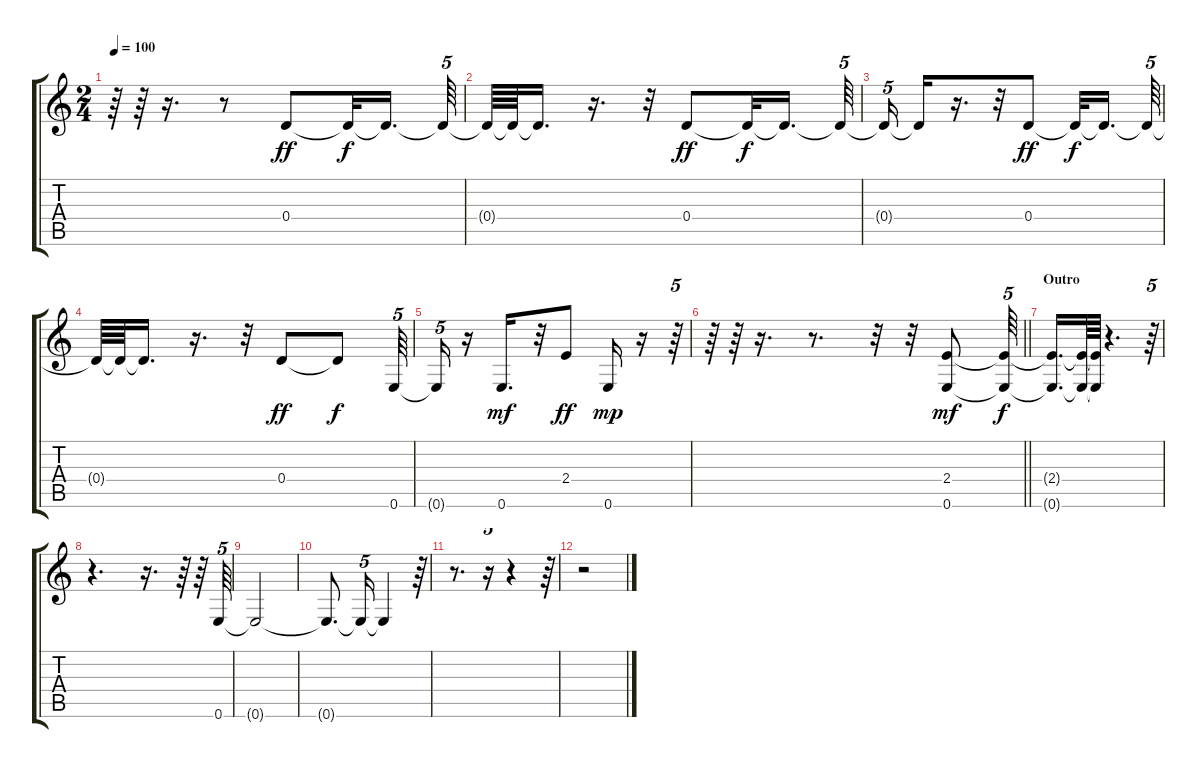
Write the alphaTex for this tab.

\track "" {instrument electricbasspick}
\staff {score tabs}
\tuning (E4 B3 G3 D3 A2 E2) {hide}
\ts (2 4)
\tempo 100
\clef g2
\ks c
r.64{dy mf} r.64 r.16{d} r.8 0.4.8{dy ff} 0.4{t}.32{dy f} 0.4{t}.16{d} 0.4{t}.64{tu (5 4)} |
0.4{t}.64 0.4{t}.64 0.4{t}.16{d} r.16{d} r.32 0.4.8{dy ff} 0.4{t}.32{dy f} 0.4{t}.16{d} 0.4{t}.64{tu (5 4)} |
0.4{t}.16{tu (5 4)} 0.4{t}.16 r.16{d} r.32 0.4.8{dy ff} 0.4{t}.32{dy f} 0.4{t}.16{d beam splitsecondary} 0.4{t}.64{tu (5 4)} |
0.4{t}.64 0.4{t}.64 0.4{t}.16{d} r.16{d} r.32 0.4.8{dy ff} 0.4{t}.8{dy f} 0.6.64{tu (5 4)} |
0.6{t}.16{tu (5 4)} r.16 0.6.16{d dy mf} r.32 2.4.8{dy ff} 0.6.16{dy mp} r.16 r.64{tu (5 4)} |
\barLineRight lightlight
r.64 r.64 r.16{d} r.8{d} r.32 r.32 (2.4 0.6).8{dy mf} (2.4{t} 0.6{t}).64{tu (5 4) dy f} |
\section ("" "Outro")
(2.4{t} 0.6{t}).16{d} (2.4{t} 0.6{t}).64 (2.4{t} 0.6{t}).64 r.4{d} r.64{tu (5 4)} |
r.4{d} r.16{d} r.64 r.64 0.6.64{tu (5 4)} |
0.6{t}.2 |
0.6{t}.8{d} 0.6{t}.16{tu (5 4)} 0.6{t}.4 r.64{tu (5 4)} |
r.8{d} r.16{tu (5 4)} r.4 r.64{tu (5 4)} |
r.2
